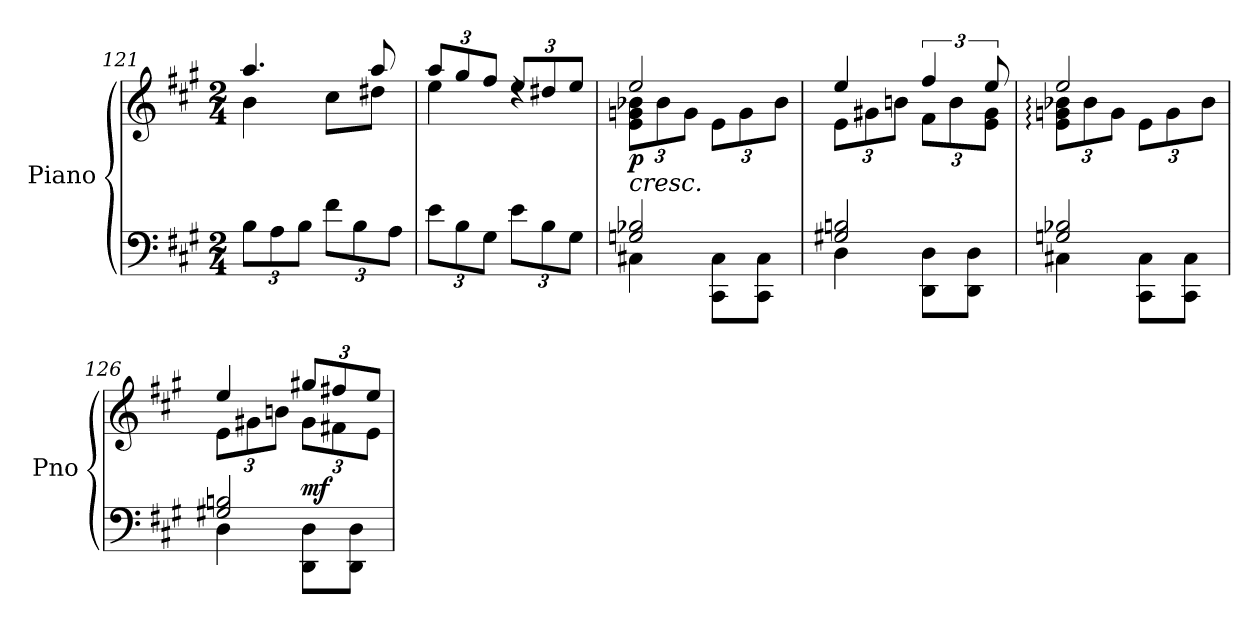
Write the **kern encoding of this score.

**kern	**kern	**dynam
*part1	*part1	*part1
*staff2	*staff1	*staff1/2
*I"Piano	*	*
*I'Pno	*	*
*clefF4	*clefG2	*
*k[f#c#g#]	*k[f#c#g#]	*
*M2/4	*M2/4	*
*Xbrackettup	*	*
=121	=121	=121
*	*^	*
12B\L	4.aa/	4b\	.
12A\	.	.	.
12B\J	.	.	.
12f#\L	.	8cc#\L	.
12B\	.	.	.
.	8aa/	8dd#X\J	.
12A\J	.	.	.
=122	=122	=122	=122
*	*Xbrackettup	*	*
12e\L	12aa/L	4ee\	.
12B\	12gg#/	.	.
12G#\J	12ff#/J	.	.
12e\L	12ee/L	4rdd	.
12B\	12dd#X/	.	.
12G#\J	12ee/J	.	.
=123	=123	=123	=123
*^	*	*	*
!LO:TX:a:i:t=cresc.	!	!	!	!
!	!	!	!	!LO:DY:b
2Gn/ 2B-X/	4C#X\	2ee/	12e\ 12gn\ 12b-X\L	p
.	.	.	12b-\	.
.	.	.	12g\J	.
.	8CC#\ 8C#\L	.	12e\L	.
.	.	.	12g\	.
.	8CC#\ 8C#\J	.	.	.
.	.	.	12b-\J	.
=124	=124	=124	=124	=124
2G#X/ 2Bn/	4D\	4ee/	12e\L	.
.	.	.	12g#X\	.
.	.	.	12bn\J	.
*	*	*brackettup	*Xbrackettup	*
.	8DD\ 8D\L	6ff#/	12f#:\L	.
.	.	.	12b\	.
.	8DD\ 8D\J	.	.	.
.	.	12ee/	12e\ 12g#\J	.
=125	=125	=125	=125	=125
2Gn/ 2B-X/	4C#X\	2ee/	12e\: 12gn\: 12b-X\:L	.
.	.	.	12b-\	.
.	.	.	12g\J	.
.	8CC#\ 8C#\L	.	12e\L	.
.	.	.	12g\	.
.	8CC#\ 8C#\J	.	.	.
.	.	.	12b-\J	.
=126	=126	=126	=126	=126
2G#X/ 2Bn/	4D\	4ee/	12e\L	.
.	.	.	12g#X\	.
.	.	.	12bn\J	.
!	!	!	!	!LO:DY:b
.	8DD\ 8D\L	12gg#X/L	12g#\L	mf
.	.	12ff#X/	12f#X\	.
.	8DD\ 8D\J	.	.	.
.	.	12ee/J	12e\J	.
*v	*v	*	*	*
*	*v	*v	*
=	=	=
*-	*-	*-
